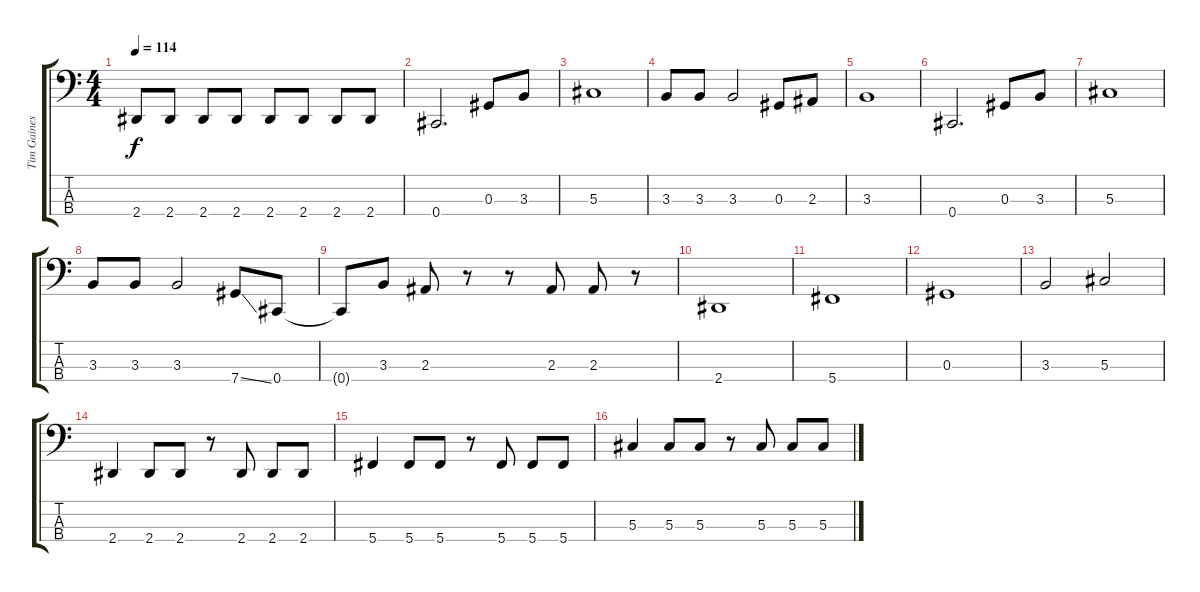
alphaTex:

\track ("Tim Gaines (Bass)" "Tim Gaines") {instrument electricbassfinger}
\staff {score tabs}
\tuning (Gb2 Db2 Ab1 Db1) {hide}
\ts (4 4)
\tempo 114
\clef f4
\ks c
2.4.8{dy f} 2.4.8 2.4.8 2.4.8 2.4.8 2.4.8 2.4.8 2.4.8 |
0.4.2{d} 0.3.8 3.3.8 |
5.3.1 |
3.3.8 3.3.8 3.3.2 0.3.8 2.3.8 |
3.3.1 |
0.4.2{d} 0.3.8 3.3.8 |
5.3.1 |
3.3.8 3.3.8 3.3.2 7.4{ss}.8 0.4.8 |
0.4{t}.8 3.3.8 2.3.8 r.8 r.8 2.3.8 2.3.8 r.8 |
2.4.1 |
5.4.1 |
0.3.1 |
3.3.2 5.3.2 |
2.4.4 2.4.8 2.4.8 r.8 2.4.8 2.4.8 2.4.8 |
5.4.4 5.4.8 5.4.8 r.8 5.4.8 5.4.8 5.4.8 |
5.3.4 5.3.8 5.3.8 r.8 5.3.8 5.3.8 5.3.8
